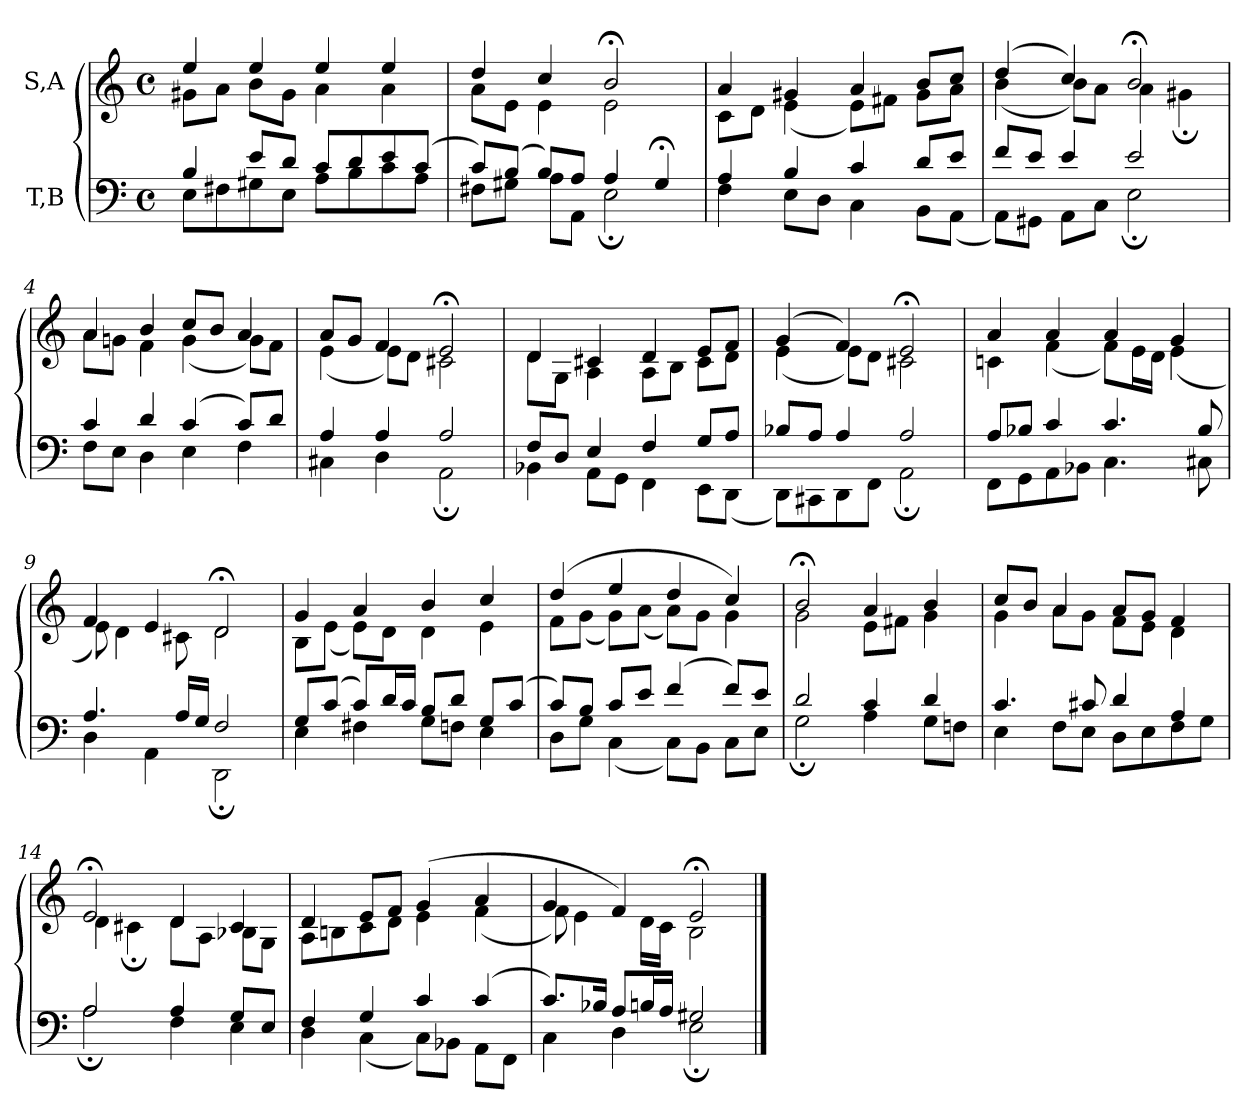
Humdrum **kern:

**kern	**kern
*part2	*part1
*staff2	*staff1
*I"T,B	*I"S,A
*clefF4	*clefG2
*k[]	*k[]
*M4/4	*M4/4
*met(c)	*met(c)
=	=
*^	*^
4B	8EL	4ee	8g#XL
.	8F#X	.	8aJ
8eL	8G#X	4ee	8bL
8dJ	8EJ	.	8g#J
8cL	8AL	4ee	4a
8d	8B	.	.
8e	8c	4ee	4a
(>8cJ	8AJ	.	.
=1	=1	=1	=1
8cL)	8F#XL	4dd	8aL
(>8BJ	8G#XJ	.	8eJ
8BL)	8AL	4cc	4e
8AJ	8AAJ	.	.
4A	2E;	2b;<	2e
4G#;<	.	.	.
=2	=2	=2	=2
4A	4F	4a	8cL
.	.	.	8dJ
4B	8EL	4g#X	(<4e
.	8DJ	.	.
4c	4C	4a	8eL)
.	.	.	8f#XJ
8dL	8BBL	8bL	8g#L
8eJ	(<8AAJ	8ccJ	8aJ
=3	=3	=3	=3
8fL	8AAL)	(>4dd	(<4b
8eJ	8GG#XJ	.	.
4e	8AAL	4cc)	8bL)
.	8CJ	.	8aJ
2e	2E;	2b;<	4a
.	.	.	4g#X;
=4	=4	=4	=4
4c	8FL	4a	8aL
.	8EJ	.	8gnJ
4d	4D	4b	4f
(>4c	4E	8ccL	(<4g
.	.	8bJ	.
8cL)	4F	4a	8gL)
8dJ	.	.	8fJ
=5	=5	=5	=5
4A	4C#X	8aL	(<4e
.	.	8gJ	.
4A	4D	4f	8eL)
.	.	.	8dJ
2A	2AA;	2e;<	2c#X
=6	=6	=6	=6
8FL	4BB-X	4d	8dL
8DJ	.	.	8GJ
4E	8AAL	4c#X	4A
.	8GGJ	.	.
4F	4FF	4d	8AL
.	.	.	8BJ
8GL	8EEL	8eL	8c#L
8AJ	(<8DDJ	8fJ	8dJ
=7	=7	=7	=7
8B-XL	8DDL)	(>4g	(<4e
8AJ	8CC#X	.	.
4A	8DD	4f)	8eL)
.	8FFJ	.	8dJ
2A	2AA;	2e;<	2c#X
=8	=8	=8	=8
8AL	8FFL	4a	4cn
8B-XJ	8GG	.	.
4c	8AA	4a	(<4f
.	8BB-XJ	.	.
4.c	4.C	4a	8fL)
.	.	.	16eL
.	.	.	16dJJ
.	.	4g	(<4e
8B-	8C#X	.	.
=9	=9	=9	=9
4.A	4D	4f	8e)
.	.	.	4d
.	4AA	4e	.
16ALL	.	.	8c#X
16GJJ	.	.	.
2F	2DD;	2d;<	2d
=10	=10	=10	=10
8GL	4E	4g	8BL
(>8cJ	.	.	(<8eJ
8cL)	4F#X	4a	8eL)
16dL	.	.	8dJ
16cJJ	.	.	.
8BL	8GL	4b	4d
8dJ	8FnJ	.	.
8GL	4E	4cc	4e
(>8cJ	.	.	.
=11	=11	=11	=11
8cL)	8DL	(>4dd	8fL
8BJ	8GJ	.	(<8gJ
8cL	(<4C	4ee	8gL)
8eJ	.	.	(<8aJ
(>4f	8CL)	4dd	8aL)
.	8BBJ	.	8gJ
8fL)	8CL	4cc)	4g
8eJ	8EJ	.	.
=12	=12	=12	=12
2d	2G;	2b;<	2g
4c	4A	4a	8eL
.	.	.	8f#XJ
4d	8GL	4b	4g
.	8FnJ	.	.
=13	=13	=13	=13
4.c	4E	8ccL	4g
.	.	8bJ	.
.	8FL	4a	8aL
8c#X	8EJ	.	8gJ
4d	8DL	8aL	8fL
.	8E	8gJ	8eJ
4A	8F	4f	4d
.	8GJ	.	.
=14	=14	=14	=14
2A	2A;	2e;<	4d
.	.	.	4c#X;
4A	4F	4d	8dL
.	.	.	8AJ
8GL	4E	4c#	8B-XL
8EJ	.	.	8GJ
=15	=15	=15	=15
4F	4D	4d	8AL
.	.	.	8Bn
4G	(<4C	8eL	8c
.	.	8fJ	8dJ
4c	8CL)	(>4g	4e
.	8BB-XJ	.	.
(>4c	8AAL	4a	(<4f
.	8FFJ	.	.
=16	=16	=16	=16
8.cL)	4C	4g	8f)
.	.	.	4e
16B-XJk	.	.	.
8AL	4D	4f)	.
16BnL	.	.	16dLL
16AJJ	.	.	16cJJ
2G#X	2E;	2e;<	2B
*v	*v	*	*
*	*v	*v
==	==
*-	*-
